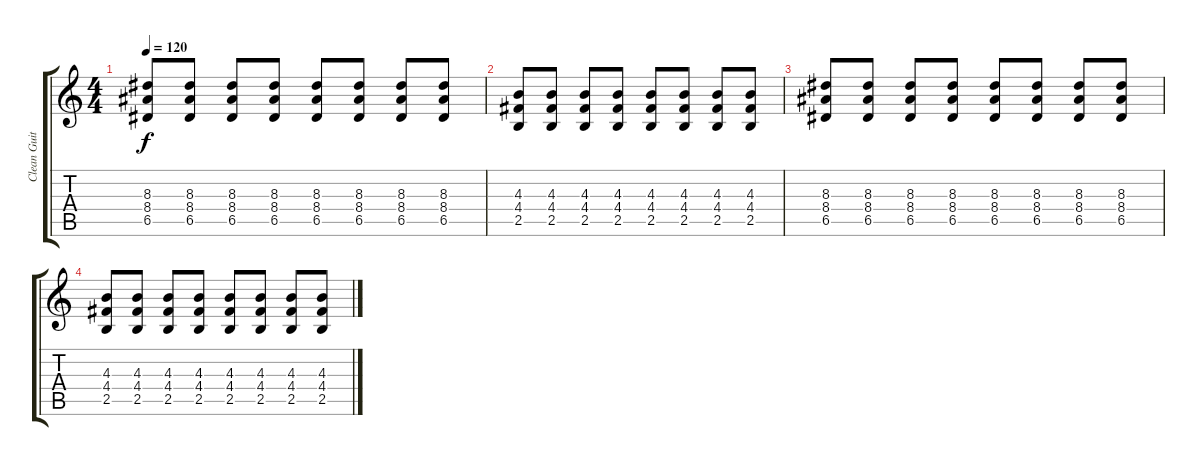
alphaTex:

\track ("Clean Guitar" "Clean Guit") {instrument electricguitarclean}
\staff {score tabs}
\tuning (E4 B3 G3 D3 A2 E2) {hide}
\ts (4 4)
\tempo 120
\clef g2
\ks c
(8.3 8.4 6.5).8{dy f} (8.3 8.4 6.5).8 (8.3 8.4 6.5).8 (8.3 8.4 6.5).8 (8.3 8.4 6.5).8 (8.3 8.4 6.5).8 (8.3 8.4 6.5).8 (8.3 8.4 6.5).8 |
(4.3 4.4 2.5).8 (4.3 4.4 2.5).8 (4.3 4.4 2.5).8 (4.3 4.4 2.5).8 (4.3 4.4 2.5).8 (4.3 4.4 2.5).8 (4.3 4.4 2.5).8 (4.3 4.4 2.5).8 |
(8.3 8.4 6.5).8 (8.3 8.4 6.5).8 (8.3 8.4 6.5).8 (8.3 8.4 6.5).8 (8.3 8.4 6.5).8 (8.3 8.4 6.5).8 (8.3 8.4 6.5).8 (8.3 8.4 6.5).8 |
(4.3 4.4 2.5).8 (4.3 4.4 2.5).8 (4.3 4.4 2.5).8 (4.3 4.4 2.5).8 (4.3 4.4 2.5).8 (4.3 4.4 2.5).8 (4.3 4.4 2.5).8 (4.3 4.4 2.5).8
